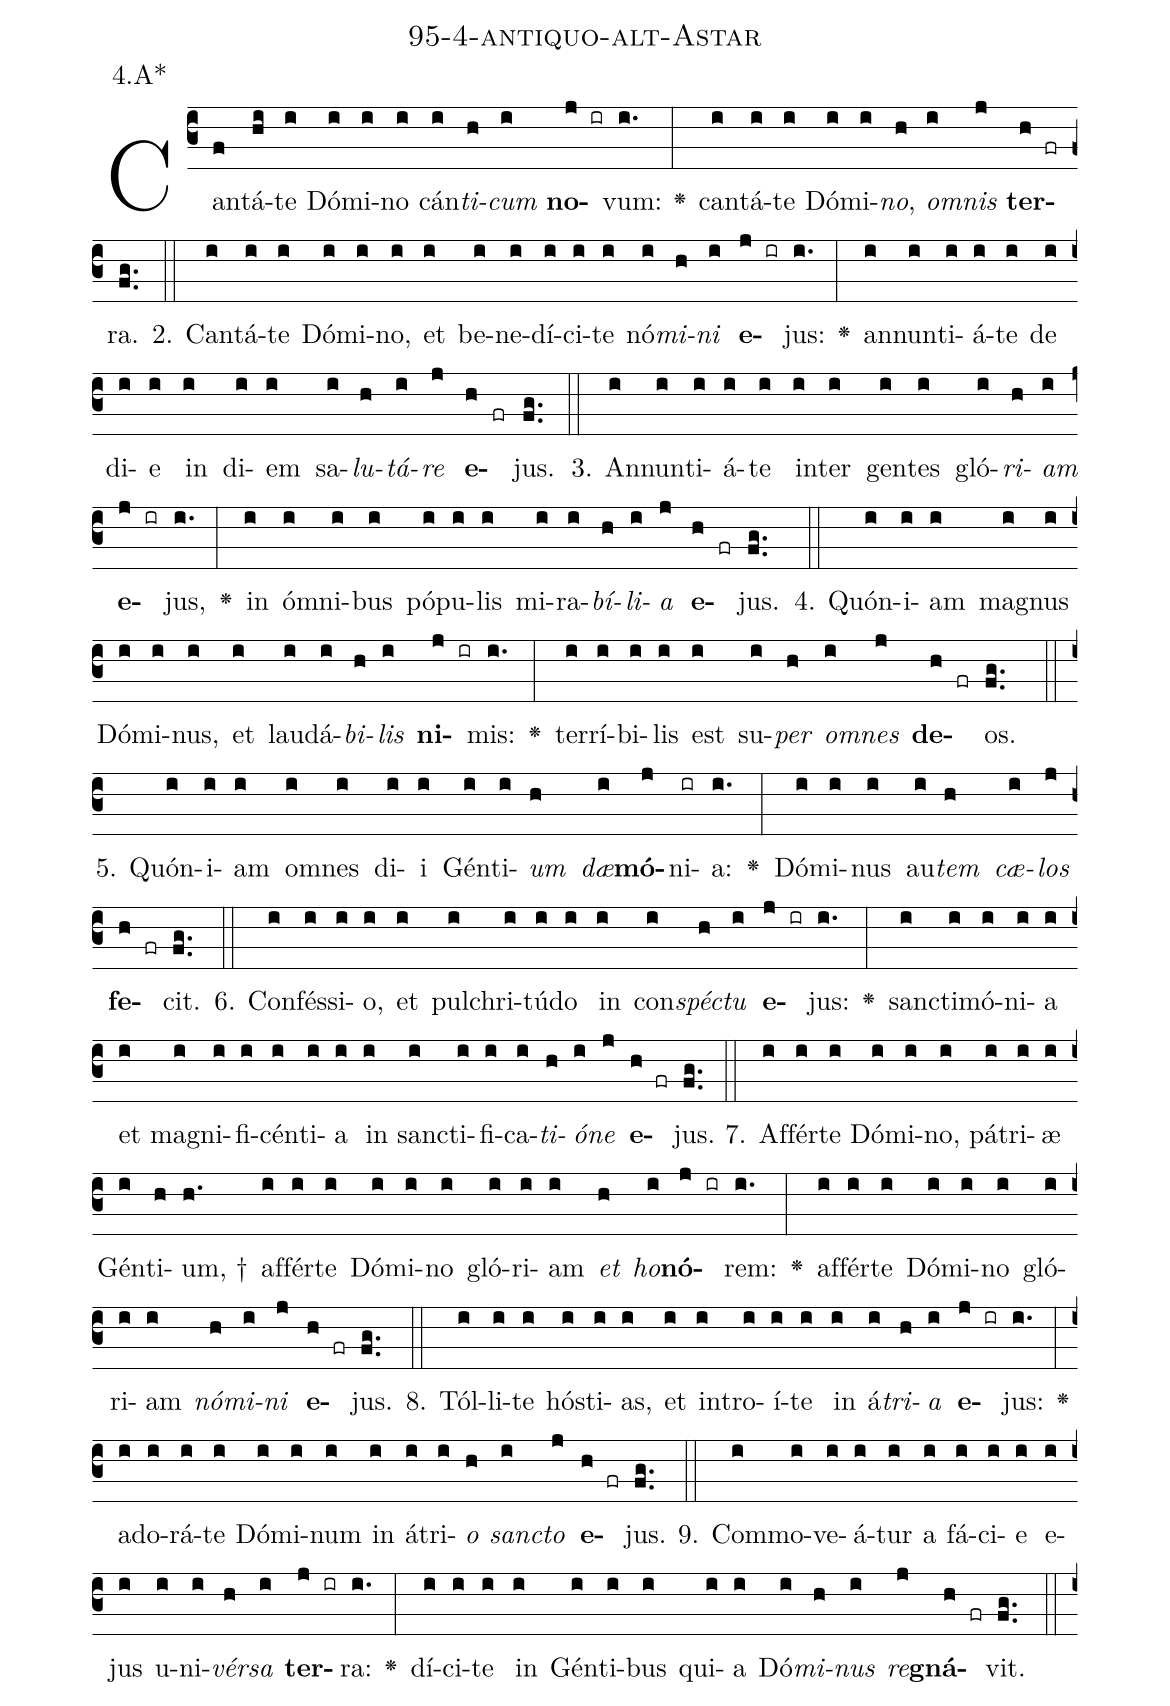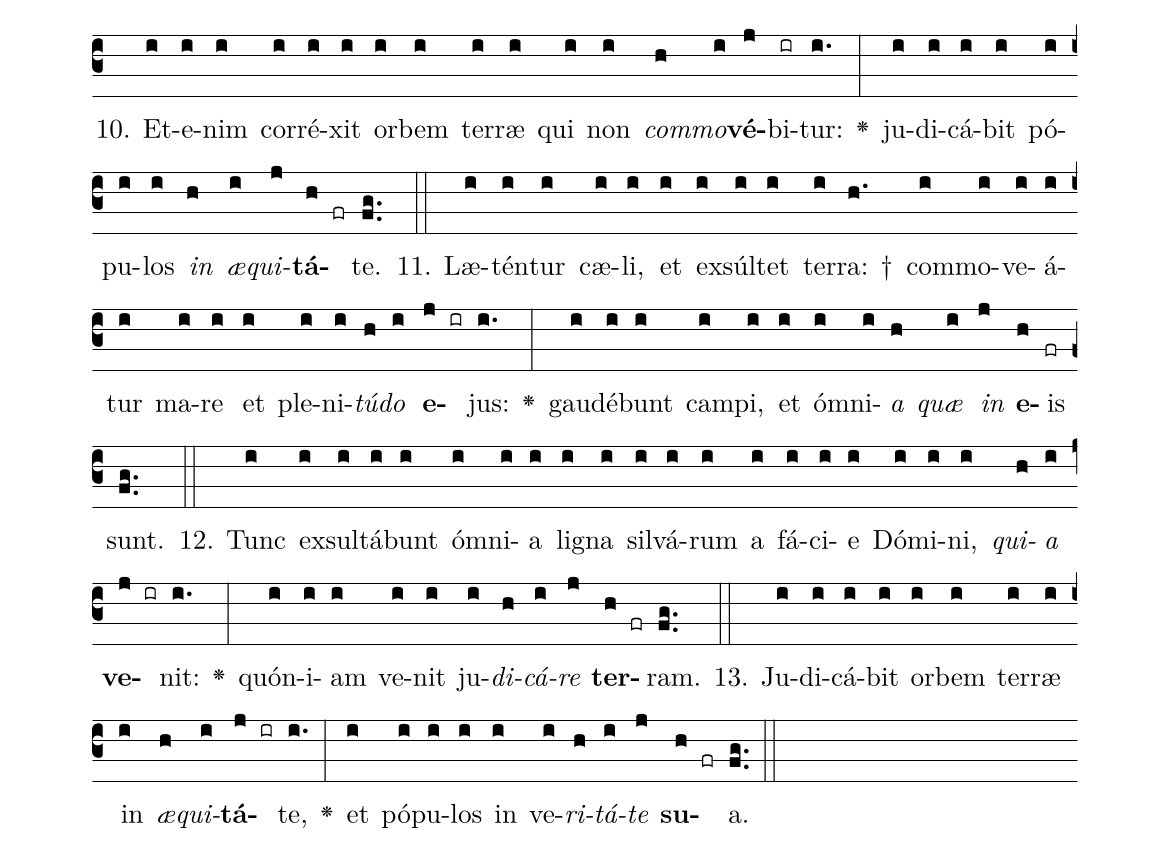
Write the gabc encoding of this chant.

name: 95-4-antiquo-alt-Astar;
annotation: 4.A*;
%%
(c3)Can(f)tá(hi)te(i) Dó(i)mi(i)no(i) cán(i)<i>ti</i>(h)<i>cum</i>(i) <b>no</b>(j ir)vum:(i.) <v>\greheightstar</v>(:) can(i)tá(i)te(i) Dó(i)mi(i)<i>no</i>,(h) <i>om</i>(i)<i>nis</i>(j) <b>ter</b>(h fr)ra.(fg..) (::)
2. Can(i)tá(i)te(i) Dó(i)mi(i)no,(i) et(i) be(i)ne(i)dí(i)ci(i)te(i) nó(i)<i>mi</i>(h)<i>ni</i>(i) <b>e</b>(j ir)jus:(i.) <v>\greheightstar</v>(:) an(i)nun(i)ti(i)á(i)te(i) de(i) di(i)e(i) in(i) di(i)em(i) sa(i)<i>lu</i>(h)<i>tá</i>(i)<i>re</i>(j) <b>e</b>(h fr)jus.(fg..) (::)
3. An(i)nun(i)ti(i)á(i)te(i) in(i)ter(i) gen(i)tes(i) gló(i)<i>ri</i>(h)<i>am</i>(i) <b>e</b>(j ir)jus,(i.) <v>\greheightstar</v>(:) in(i) óm(i)ni(i)bus(i) pó(i)pu(i)lis(i) mi(i)ra(i)<i>bí</i>(h)<i>li</i>(i)<i>a</i>(j) <b>e</b>(h fr)jus.(fg..) (::)
4. Quón(i)i(i)am(i) ma(i)gnus(i) Dó(i)mi(i)nus,(i) et(i) lau(i)dá(i)<i>bi</i>(h)<i>lis</i>(i) <b>ni</b>(j ir)mis:(i.) <v>\greheightstar</v>(:) ter(i)rí(i)bi(i)lis(i) est(i) su(i)<i>per</i>(h) <i>om</i>(i)<i>nes</i>(j) <b>de</b>(h fr)os.(fg..) (::)
5. Quón(i)i(i)am(i) om(i)nes(i) di(i)i(i) Gén(i)ti(i)<i>um</i>(h) <i>dæ</i>(i)<b>mó</b>(j)ni(ir)a:(i.) <v>\greheightstar</v>(:) Dó(i)mi(i)nus(i) au(i)<i>tem</i>(h) <i>cæ</i>(i)<i>los</i>(j) <b>fe</b>(h fr)cit.(fg..) (::)
6. Con(i)fés(i)si(i)o,(i) et(i) pul(i)chri(i)tú(i)do(i) in(i) con(i)<i>spéc</i>(h)<i>tu</i>(i) <b>e</b>(j ir)jus:(i.) <v>\greheightstar</v>(:) sanc(i)ti(i)mó(i)ni(i)a(i) et(i) ma(i)gni(i)fi(i)cén(i)ti(i)a(i) in(i) sanc(i)ti(i)fi(i)ca(i)<i>ti</i>(h)<i>ó</i>(i)<i>ne</i>(j) <b>e</b>(h fr)jus.(fg..) (::)
7. Af(i)fér(i)te(i) Dó(i)mi(i)no,(i) pá(i)tri(i)æ(i) Gén(i)ti(h)um, †(h.) af(i)fér(i)te(i) Dó(i)mi(i)no(i) gló(i)ri(i)am(i) <i>et</i>(h) <i>ho</i>(i)<b>nó</b>(j ir)rem:(i.) <v>\greheightstar</v>(:) af(i)fér(i)te(i) Dó(i)mi(i)no(i) gló(i)ri(i)am(i) <i>nó</i>(h)<i>mi</i>(i)<i>ni</i>(j) <b>e</b>(h fr)jus.(fg..) (::)
8. Tól(i)li(i)te(i) hós(i)ti(i)as,(i) et(i) in(i)tro(i)í(i)te(i) in(i) á(i)<i>tri</i>(h)<i>a</i>(i) <b>e</b>(j ir)jus:(i.) <v>\greheightstar</v>(:) ad(i)o(i)rá(i)te(i) Dó(i)mi(i)num(i) in(i) á(i)tri(i)<i>o</i>(h) <i>sanc</i>(i)<i>to</i>(j) <b>e</b>(h fr)jus.(fg..) (::)
9. Com(i)mo(i)ve(i)á(i)tur(i) a(i) fá(i)ci(i)e(i) e(i)jus(i) u(i)ni(i)<i>vér</i>(h)<i>sa</i>(i) <b>ter</b>(j ir)ra:(i.) <v>\greheightstar</v>(:) dí(i)ci(i)te(i) in(i) Gén(i)ti(i)bus(i) qui(i)a(i) Dó(i)<i>mi</i>(h)<i>nus</i>(i) <i>re</i>(j)<b>gná</b>(h fr)vit.(fg..) (::)
10. Et(i)e(i)nim(i) cor(i)ré(i)xit(i) or(i)bem(i) ter(i)ræ(i) qui(i) non(i) <i>com</i>(h)<i>mo</i>(i)<b>vé</b>(j)bi(ir)tur:(i.) <v>\greheightstar</v>(:) ju(i)di(i)cá(i)bit(i) pó(i)pu(i)los(i) <i>in</i>(h) <i>æ</i>(i)<i>qui</i>(j)<b>tá</b>(h fr)te.(fg..) (::)
11. Læ(i)tén(i)tur(i) cæ(i)li,(i) et(i) ex(i)súl(i)tet(i) ter(i)ra: †(h.) com(i)mo(i)ve(i)á(i)tur(i) ma(i)re(i) et(i) ple(i)ni(i)<i>tú</i>(h)<i>do</i>(i) <b>e</b>(j ir)jus:(i.) <v>\greheightstar</v>(:) gau(i)dé(i)bunt(i) cam(i)pi,(i) et(i) óm(i)ni(i)<i>a</i>(h) <i>quæ</i>(i) <i>in</i>(j) <b>e</b>(h)is(fr) sunt.(fg..) (::)
12. Tunc(i) ex(i)sul(i)tá(i)bunt(i) óm(i)ni(i)a(i) li(i)gna(i) sil(i)vá(i)rum(i) a(i) fá(i)ci(i)e(i) Dó(i)mi(i)ni,(i) <i>qui</i>(h)<i>a</i>(i) <b>ve</b>(j ir)nit:(i.) <v>\greheightstar</v>(:) quón(i)i(i)am(i) ve(i)nit(i) ju(i)<i>di</i>(h)<i>cá</i>(i)<i>re</i>(j) <b>ter</b>(h fr)ram.(fg..) (::)
13. Ju(i)di(i)cá(i)bit(i) or(i)bem(i) ter(i)ræ(i) in(i) <i>æ</i>(h)<i>qui</i>(i)<b>tá</b>(j ir)te,(i.) <v>\greheightstar</v>(:) et(i) pó(i)pu(i)los(i) in(i) ve(i)<i>ri</i>(h)<i>tá</i>(i)<i>te</i>(j) <b>su</b>(h fr)a.(fg..) (::)
